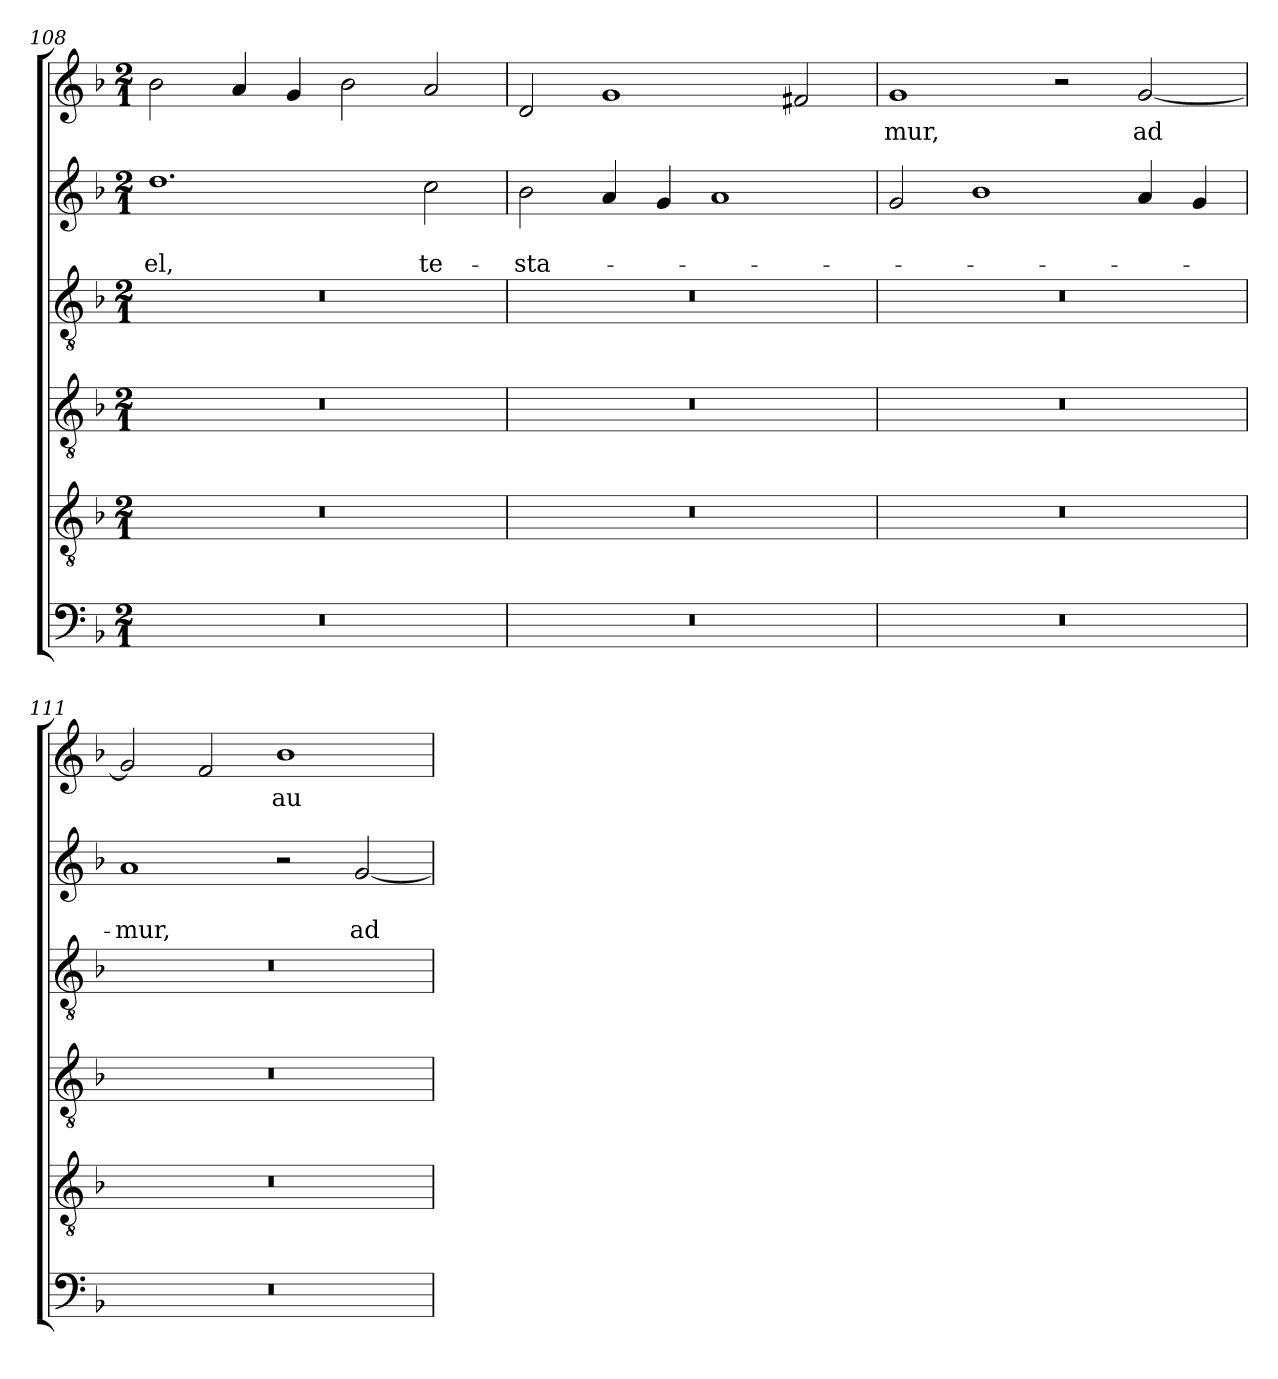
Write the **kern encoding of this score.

**kern	**kern	**kern	**kern	**kern	**text	**text	**kern	**text
*part6	*part5	*part4	*part3	*part2	*part2	*part2	*part1	*part1
*staff6	*staff5	*staff4	*staff3	*staff2	*staff2	*staff2	*staff1	*staff1
*clefF4	*clefGv2	*clefGv2	*clefGv2	*clefG2	*	*	*clefG2	*
*k[b-]	*k[b-]	*k[b-]	*k[b-]	*k[b-]	*	*	*k[b-]	*
*F:	*F:	*F:	*F:	*F:	*	*	*F:	*
*M2/1	*M2/1	*M2/1	*M2/1	*M2/1	*	*	*M2/1	*
=108	=108	=108	=108	=108	=108	=108	=108	=108
!	!	!	!	!	!	!LO:LY:b	!	!
0r	0r	0r	0r	1.dd	.	-el,	2b-\	.
.	.	.	.	.	.	.	4a/	.
.	.	.	.	.	.	.	4g/	.
.	.	.	.	.	.	.	2b-\	.
!	!	!	!	!	!	!LO:LY:b	!	!
.	.	.	.	2cc\	.	te-	2a/	.
=109	=109	=109	=109	=109	=109	=109	=109	=109
!	!	!	!	!	!	!LO:LY:b	!	!
0r	0r	0r	0r	2b-\	.	-sta-	2d/	.
.	.	.	.	4a/	.	.	1g	.
.	.	.	.	4g/	.	.	.	.
.	.	.	.	1a	.	.	.	.
.	.	.	.	.	.	.	2f#/	.
!!LO:LB:g=z
=110	=110	=110	=110	=110	=110	=110	=110	=110
!	!	!	!	!	!	!	!	!LO:LY:b
0r	0r	0r	0r	2g/	.	.	1g	-mur,
.	.	.	.	1b-	.	.	.	.
.	.	.	.	.	.	.	2r	.
!	!	!	!	!	!	!	!	!LO:LY:b
.	.	.	.	4a/	.	.	[2g/	ad
.	.	.	.	4g/	.	.	.	.
=111	=111	=111	=111	=111	=111	=111	=111	=111
!	!	!	!	!	!	!LO:LY:b	!	!
0r	0r	0r	0r	1a	.	-mur,	2g/]	.
.	.	.	.	.	.	.	2f/	.
!	!	!	!	!	!	!	!	!LO:LY:b
.	.	.	.	2r	.	.	1b-	au-
!	!	!	!	!	!	!LO:LY:b	!	!
.	.	.	.	[2g/	.	ad	.	.
=	=	=	=	=	=	=	=	=
*-	*-	*-	*-	*-	*-	*-	*-	*-
